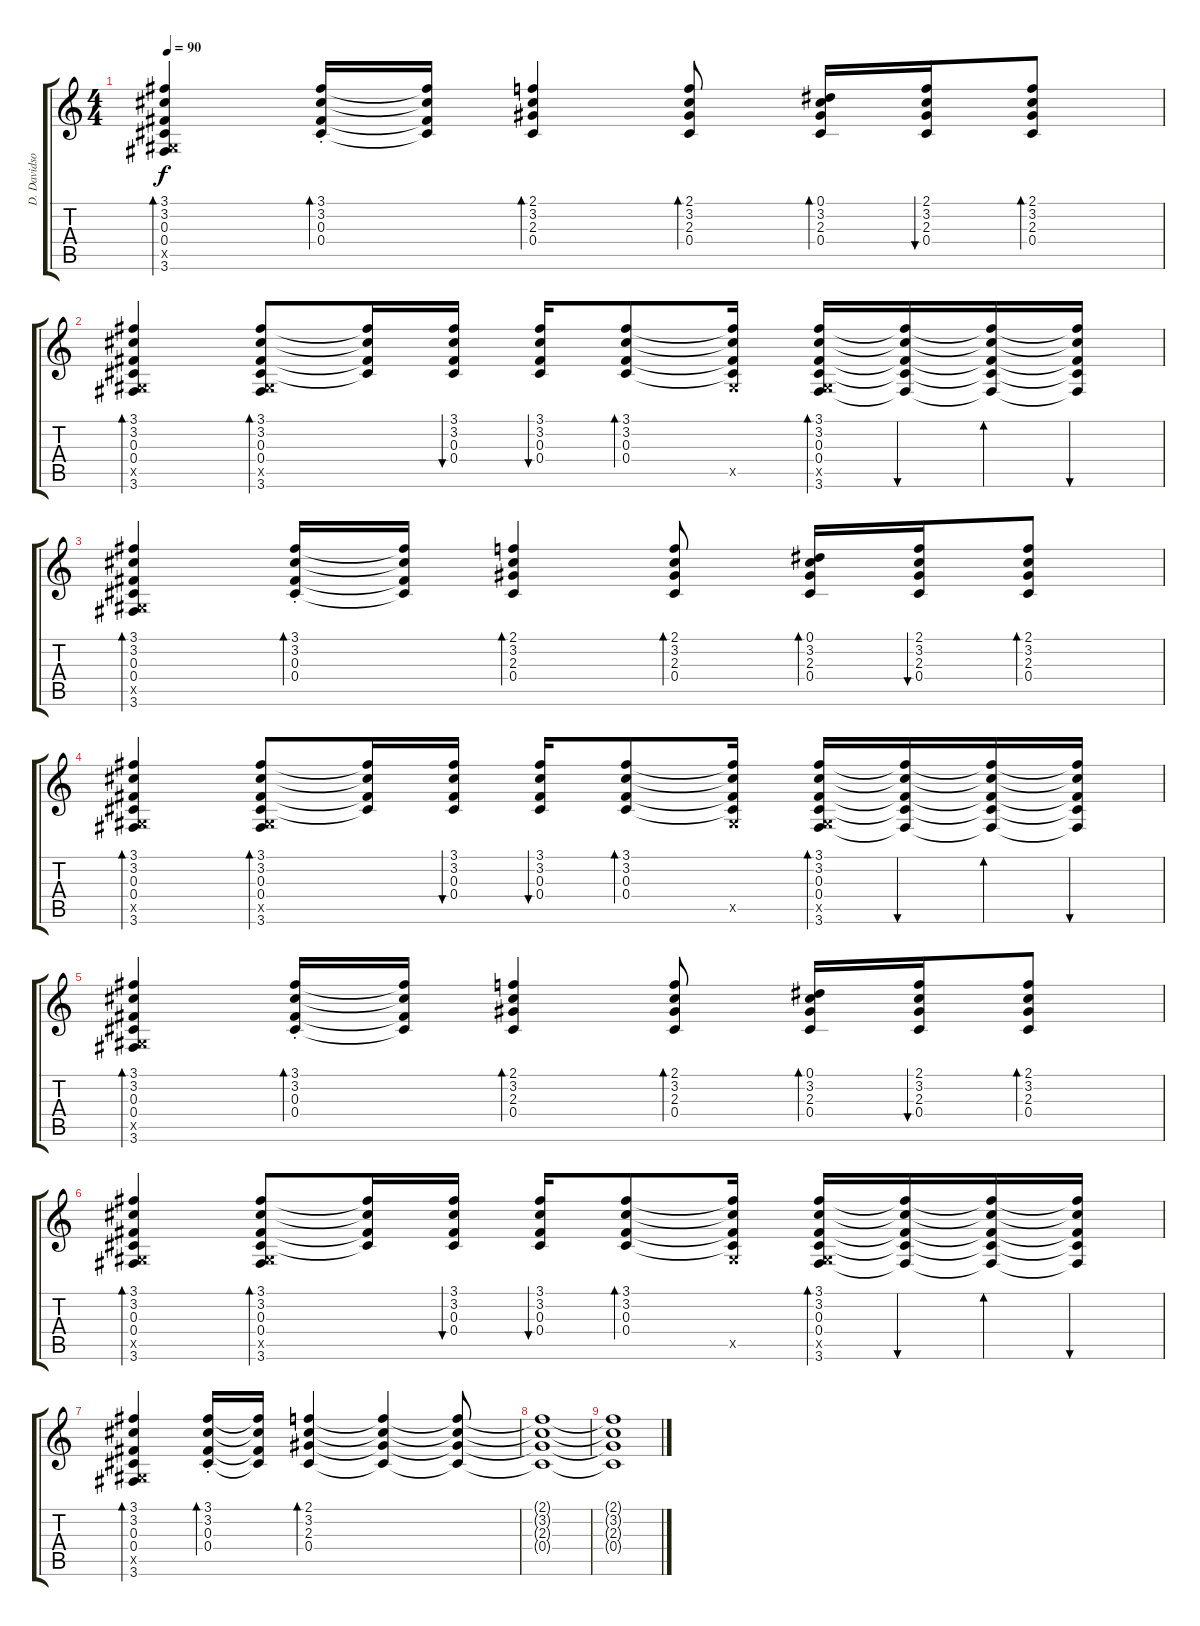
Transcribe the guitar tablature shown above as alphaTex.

\track ("D. Davidson (Acoustic)" "D. Davidso") {instrument acousticguitarsteel}
\staff {score tabs}
\tuning (Eb4 Bb3 Gb3 Db3 Ab2 Eb2) {hide}
\ts (4 4)
\tempo 90
\clef g2
\ks c
(3.1 3.2 0.3 0.4 0.5{x} 3.6).4{bd 60 dy f} (3.1{st} 3.2{st} 0.3{st} 0.4{st}).16{bd 60} (3.1{t} 3.2{t} 0.3{t} 0.4{t}).16 (2.1 3.2 2.3 0.4).4{bd 60} (2.1 3.2 2.3 0.4).8{bd 60} (0.1 3.2 2.3 0.4).16{bd 60} (2.1 3.2 2.3 0.4).16{bu 60} (2.1 3.2 2.3 0.4).8{bd 60} |
(3.1 3.2 0.3 0.4 0.5{x} 3.6).4{bd 60} (3.1 3.2 0.3 0.4 0.5{x} 3.6).8{bd 60} (3.1{t} 3.2{t} 0.3{t} 0.4{t}).16 (3.1 3.2 0.3 0.4).16{bu 60} (3.1 3.2 0.3 0.4).16{bu 60} (3.1 3.2 0.3 0.4).8{bd 60} (3.1{t} 3.2{t} 0.3{t} 0.4{t} 0.5{x}).16 (3.1 3.2 0.3 0.4 0.5{x} 3.6).16{bd 60} (3.1{t} 3.2{t} 0.3{t} 0.4{t} 3.6{t}).16{bu 60} (3.1{t} 3.2{t} 0.3{t} 0.4{t} 3.6{t}).16{bd 60} (3.1{t} 3.2{t} 0.3{t} 0.4{t} 3.6{t}).16{bu 60} |
(3.1 3.2 0.3 0.4 0.5{x} 3.6).4{bd 60} (3.1{st} 3.2{st} 0.3{st} 0.4{st}).16{bd 60} (3.1{t} 3.2{t} 0.3{t} 0.4{t}).16 (2.1 3.2 2.3 0.4).4{bd 60} (2.1 3.2 2.3 0.4).8{bd 60} (0.1 3.2 2.3 0.4).16{bd 60} (2.1 3.2 2.3 0.4).16{bu 60} (2.1 3.2 2.3 0.4).8{bd 60} |
(3.1 3.2 0.3 0.4 0.5{x} 3.6).4{bd 60} (3.1 3.2 0.3 0.4 0.5{x} 3.6).8{bd 60} (3.1{t} 3.2{t} 0.3{t} 0.4{t}).16 (3.1 3.2 0.3 0.4).16{bu 60} (3.1 3.2 0.3 0.4).16{bu 60} (3.1 3.2 0.3 0.4).8{bd 60} (3.1{t} 3.2{t} 0.3{t} 0.4{t} 0.5{x}).16 (3.1 3.2 0.3 0.4 0.5{x} 3.6).16{bd 60} (3.1{t} 3.2{t} 0.3{t} 0.4{t} 3.6{t}).16{bu 60} (3.1{t} 3.2{t} 0.3{t} 0.4{t} 3.6{t}).16{bd 60} (3.1{t} 3.2{t} 0.3{t} 0.4{t} 3.6{t}).16{bu 60} |
(3.1 3.2 0.3 0.4 0.5{x} 3.6).4{bd 60} (3.1{st} 3.2{st} 0.3{st} 0.4{st}).16{bd 60} (3.1{t} 3.2{t} 0.3{t} 0.4{t}).16 (2.1 3.2 2.3 0.4).4{bd 60} (2.1 3.2 2.3 0.4).8{bd 60} (0.1 3.2 2.3 0.4).16{bd 60} (2.1 3.2 2.3 0.4).16{bu 60} (2.1 3.2 2.3 0.4).8{bd 60} |
(3.1 3.2 0.3 0.4 0.5{x} 3.6).4{bd 60} (3.1 3.2 0.3 0.4 0.5{x} 3.6).8{bd 60} (3.1{t} 3.2{t} 0.3{t} 0.4{t}).16 (3.1 3.2 0.3 0.4).16{bu 60} (3.1 3.2 0.3 0.4).16{bu 60} (3.1 3.2 0.3 0.4).8{bd 60} (3.1{t} 3.2{t} 0.3{t} 0.4{t} 0.5{x}).16 (3.1 3.2 0.3 0.4 0.5{x} 3.6).16{bd 60} (3.1{t} 3.2{t} 0.3{t} 0.4{t} 3.6{t}).16{bu 60} (3.1{t} 3.2{t} 0.3{t} 0.4{t} 3.6{t}).16{bd 60} (3.1{t} 3.2{t} 0.3{t} 0.4{t} 3.6{t}).16{bu 60} |
(3.1 3.2 0.3 0.4 0.5{x} 3.6).4{bd 60} (3.1{st} 3.2{st} 0.3{st} 0.4{st}).16{bd 60} (3.1{t} 3.2{t} 0.3{t} 0.4{t}).16 (2.1 3.2 2.3 0.4).4{bd 60} (2.1{t} 3.2{t} 2.3{t} 0.4{t}).4 (2.1{t} 3.2{t} 2.3{t} 0.4{t}).8 |
(2.1{t} 3.2{t} 2.3{t} 0.4{t}).1 |
(2.1{t} 3.2{t} 2.3{t} 0.4{t}).1
